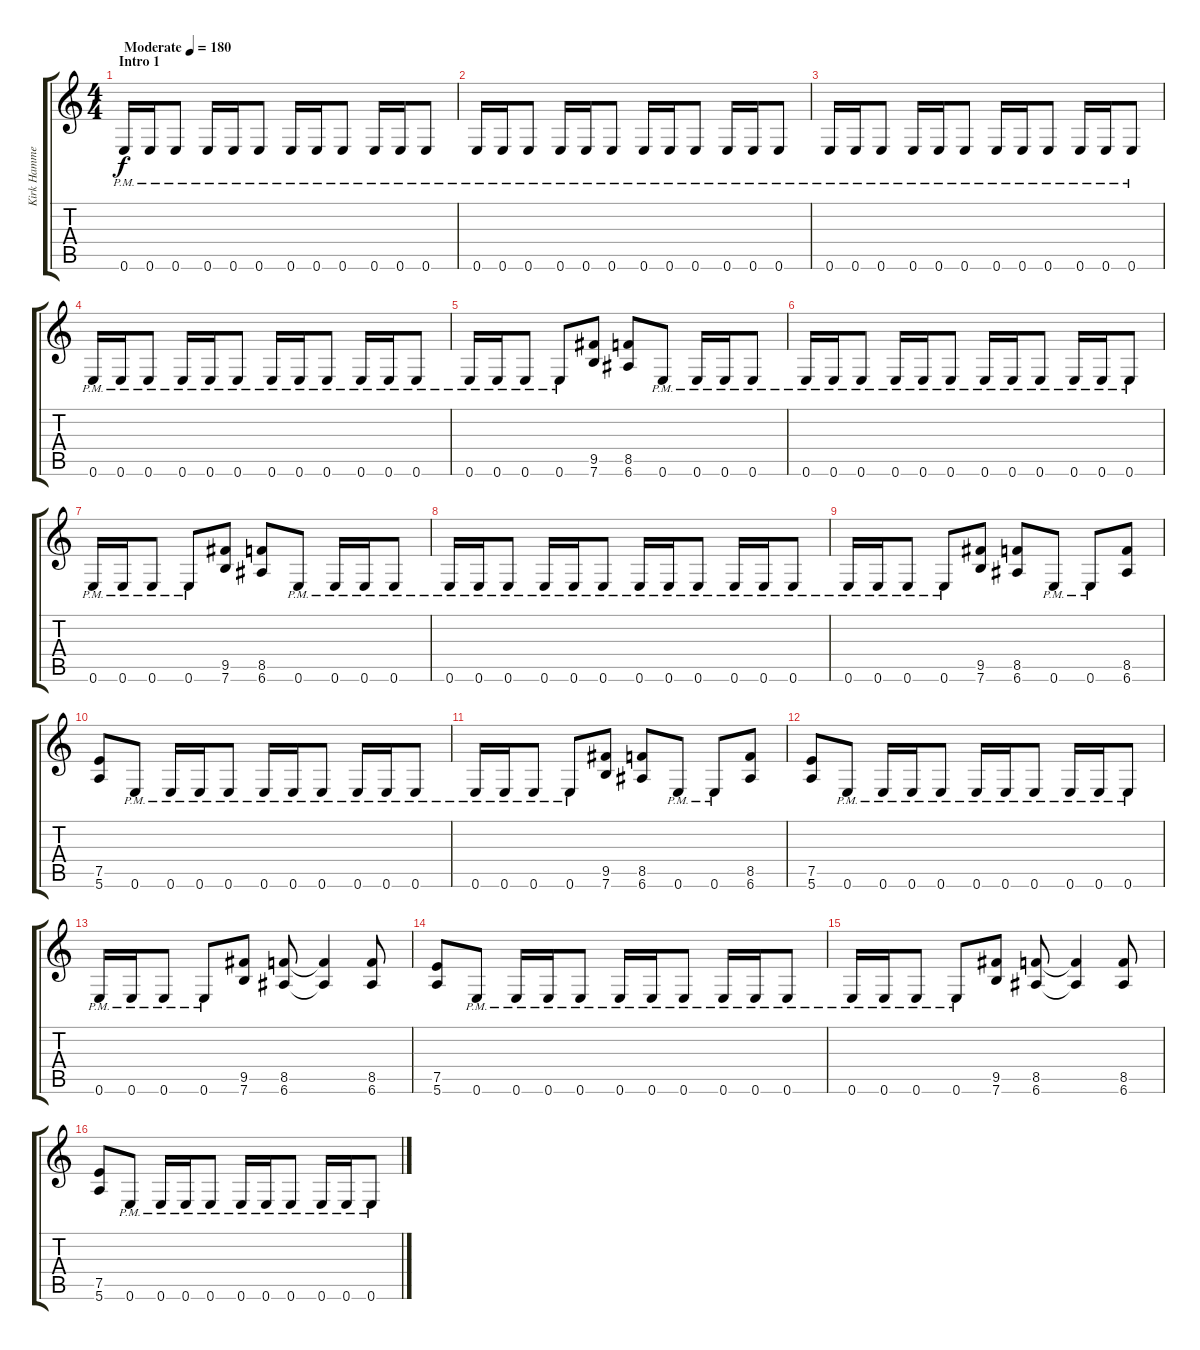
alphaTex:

\track ("Kirk Hammett" "Kirk Hamme") {instrument overdrivenguitar}
\staff {score tabs}
\tuning (E4 B3 G3 D3 A2 E2) {hide}
\ts (4 4)
\section ("" "Intro 1")
\tempo (180 "Moderate")
\clef g2
\ks c
0.6{pm}.16{dy f instrument overdrivenguitar} 0.6{pm}.16 0.6{pm}.8 0.6{pm}.16 0.6{pm}.16 0.6{pm}.8 0.6{pm}.16 0.6{pm}.16 0.6{pm}.8 0.6{pm}.16 0.6{pm}.16 0.6{pm}.8 |
0.6{pm}.16 0.6{pm}.16 0.6{pm}.8 0.6{pm}.16 0.6{pm}.16 0.6{pm}.8 0.6{pm}.16 0.6{pm}.16 0.6{pm}.8 0.6{pm}.16 0.6{pm}.16 0.6{pm}.8 |
0.6{pm}.16 0.6{pm}.16 0.6{pm}.8 0.6{pm}.16 0.6{pm}.16 0.6{pm}.8 0.6{pm}.16 0.6{pm}.16 0.6{pm}.8 0.6{pm}.16 0.6{pm}.16 0.6{pm}.8 |
0.6{pm}.16 0.6{pm}.16 0.6{pm}.8 0.6{pm}.16 0.6{pm}.16 0.6{pm}.8 0.6{pm}.16 0.6{pm}.16 0.6{pm}.8 0.6{pm}.16 0.6{pm}.16 0.6{pm}.8 |
0.6{pm}.16 0.6{pm}.16 0.6{pm}.8 0.6{pm}.8 (9.5 7.6).8 (8.5 6.6).8 0.6{pm}.8 0.6{pm}.16 0.6{pm}.16 0.6{pm}.8 |
0.6{pm}.16 0.6{pm}.16 0.6{pm}.8 0.6{pm}.16 0.6{pm}.16 0.6{pm}.8 0.6{pm}.16 0.6{pm}.16 0.6{pm}.8 0.6{pm}.16 0.6{pm}.16 0.6{pm}.8 |
0.6{pm}.16 0.6{pm}.16 0.6{pm}.8 0.6{pm}.8 (9.5 7.6).8 (8.5 6.6).8 0.6{pm}.8 0.6{pm}.16 0.6{pm}.16 0.6{pm}.8 |
0.6{pm}.16 0.6{pm}.16 0.6{pm}.8 0.6{pm}.16 0.6{pm}.16 0.6{pm}.8 0.6{pm}.16 0.6{pm}.16 0.6{pm}.8 0.6{pm}.16 0.6{pm}.16 0.6{pm}.8 |
0.6{pm}.16 0.6{pm}.16 0.6{pm}.8 0.6{pm}.8 (9.5 7.6).8 (8.5 6.6).8 0.6{pm}.8 0.6{pm}.8 (8.5 6.6).8 |
(7.5 5.6).8 0.6{pm}.8 0.6{pm}.16 0.6{pm}.16 0.6{pm}.8 0.6{pm}.16 0.6{pm}.16 0.6{pm}.8 0.6{pm}.16 0.6{pm}.16 0.6{pm}.8 |
0.6{pm}.16 0.6{pm}.16 0.6{pm}.8 0.6{pm}.8 (9.5 7.6).8 (8.5 6.6).8 0.6{pm}.8 0.6{pm}.8 (8.5 6.6).8 |
(7.5 5.6).8 0.6{pm}.8 0.6{pm}.16 0.6{pm}.16 0.6{pm}.8 0.6{pm}.16 0.6{pm}.16 0.6{pm}.8 0.6{pm}.16 0.6{pm}.16 0.6{pm}.8 |
0.6{pm}.16 0.6{pm}.16 0.6{pm}.8 0.6{pm}.8 (9.5 7.6).8 (8.5 6.6).8 (8.5{t} 6.6{t}).4 (8.5 6.6).8 |
(7.5 5.6).8 0.6{pm}.8 0.6{pm}.16 0.6{pm}.16 0.6{pm}.8 0.6{pm}.16 0.6{pm}.16 0.6{pm}.8 0.6{pm}.16 0.6{pm}.16 0.6{pm}.8 |
0.6{pm}.16 0.6{pm}.16 0.6{pm}.8 0.6{pm}.8 (9.5 7.6).8 (8.5 6.6).8 (8.5{t} 6.6{t}).4 (8.5 6.6).8 |
(7.5 5.6).8 0.6{pm}.8 0.6{pm}.16 0.6{pm}.16 0.6{pm}.8 0.6{pm}.16 0.6{pm}.16 0.6{pm}.8 0.6{pm}.16 0.6{pm}.16 0.6{pm}.8
